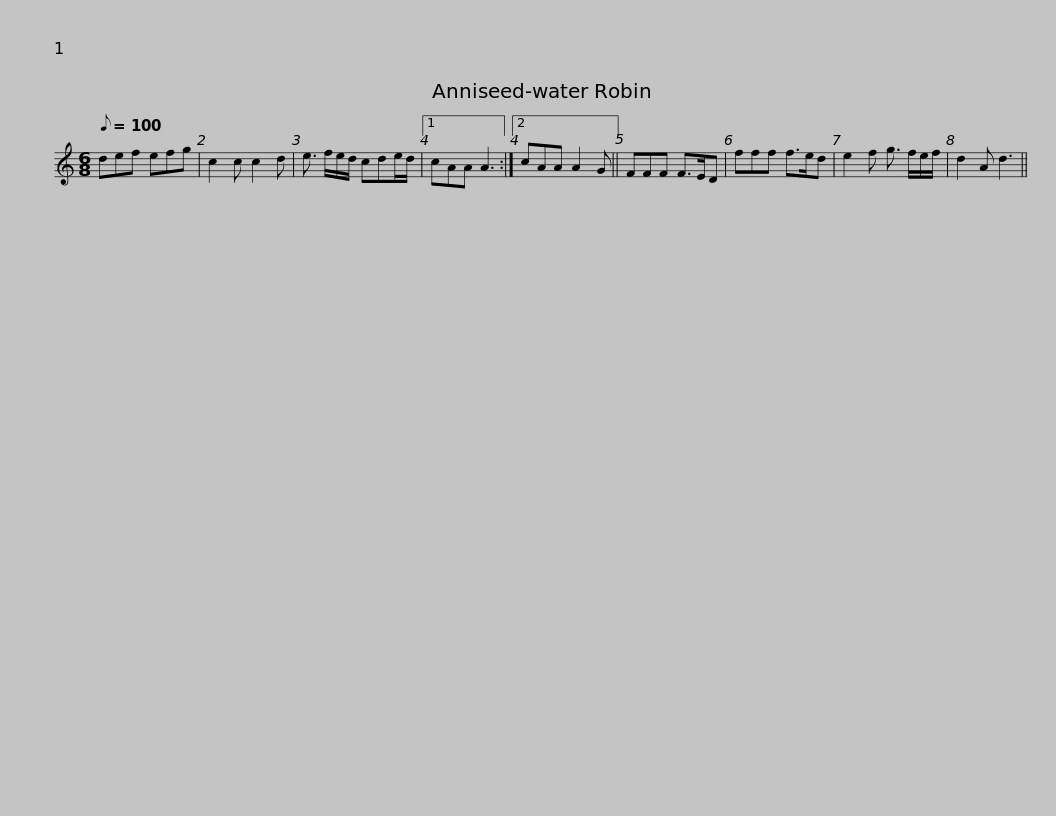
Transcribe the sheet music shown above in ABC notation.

X:1
L:1/8
Q:1/8=100
M:6/8
I:linebreak $
K:C
V:1 treble
V:1
 def efg | c2 c c2 d | e3/2 f/e/d/ cde/d/ |1 cAA A3 :|2 cAA A2 G || %5
 FFF F>ED | fff f>ed |$ e2 f g3/2 f/e/f/ | d2 A d3 || %9
